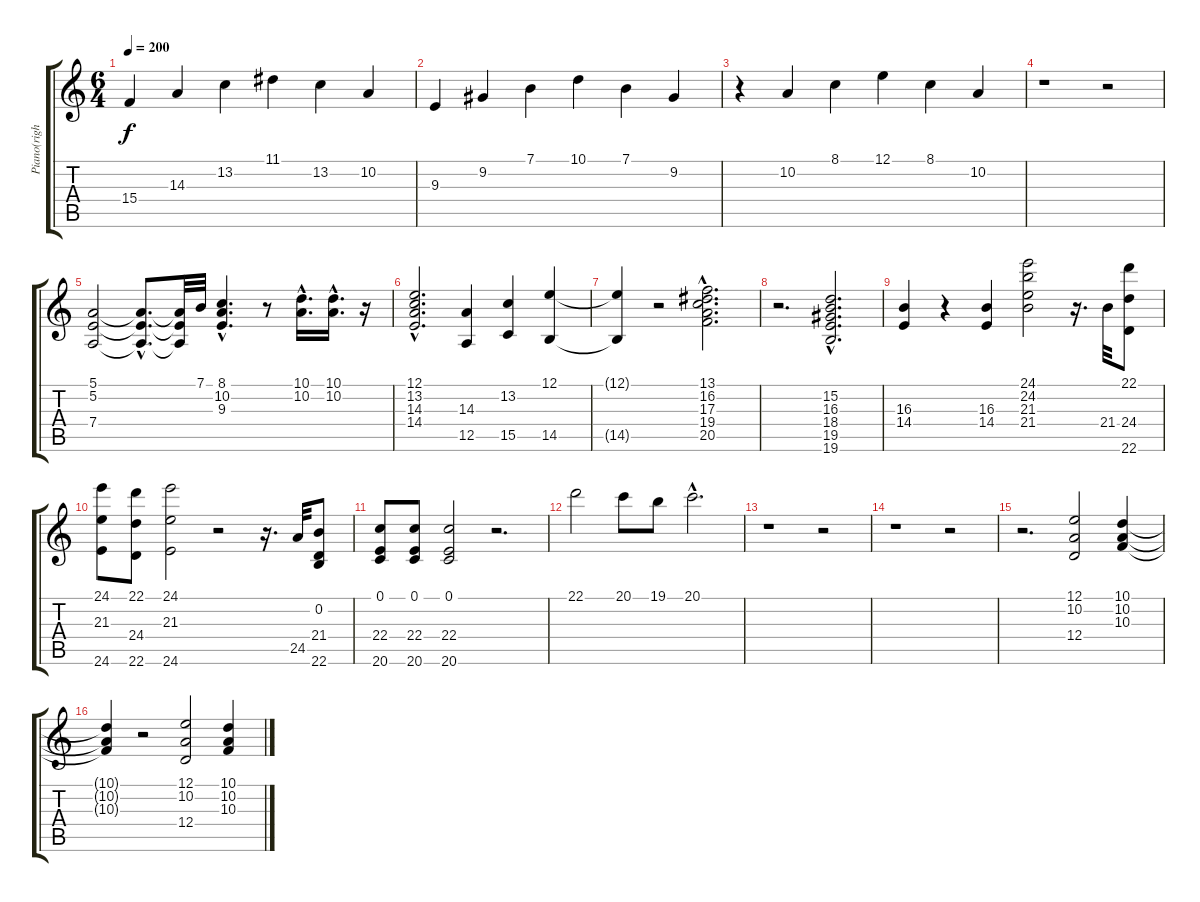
\track ("Piano(right)" "Piano(righ") {instrument acousticgrandpiano}
\staff {score tabs}
\tuning (E4 B3 G3 D3 A2 E2) {hide}
\ts (6 4)
\tempo 200
\clef g2
\ks c
15.4.4{dy f} 14.3.4 13.2.4 11.1.4 13.2.4 10.2.4 |
9.3.4 9.2.4 7.1.4 10.1.4 7.1.4 9.2.4 |
r.4 10.2.4 8.1.4 12.1.4 8.1.4 10.2.4 |
r.1 r.2 |
(5.1 5.2 7.4).2{volume 14} (5.1{hac t} 5.2{hac t} 7.4{hac t}).8{d} (5.1{t} 5.2{t} 7.4{t}).32 7.1.32{volume 12} (8.1{hac} 10.2{hac} 9.3{hac}).4{d} r.8 (10.1{hac} 10.2{hac}).16{d} (10.1{hac} 10.2{hac}).16{d} r.16 |
(12.1{hac} 13.2{hac} 14.3{hac} 14.4).2{d} (14.3 12.5).4 (13.2 15.5).4 (12.1 14.5).4 |
(12.1{t} 14.5{t}).4 r.2 (13.1{hac} 16.2{hac} 17.3{hac} 19.4{hac} 20.5{hac}).2{d} |
r.2{d} (15.2{hac} 16.3{hac} 18.4{hac} 19.5{hac} 19.6{hac}).2{d} |
(16.3 14.4).4 r.4 (16.3 14.4).4 (24.1 24.2 21.3 21.4).2{volume 15} r.16{d} 21.4.32{volume 12} (22.1 24.4 22.6).8 |
(24.1 21.3 24.6).8 (22.1 24.4 22.6).8 (24.1 21.3 24.6).2 r.2 r.16{d} 24.5.32 (0.2 21.4 22.6).8 |
(0.1 22.4 20.6).8 (0.1 22.4 20.6).8 (0.1 22.4 20.6).2 r.2{d} |
22.1.2{volume 16} 20.1.8 19.1.8 20.1{hac}.2{d volume 16} |
r.1 r.2 |
r.1 r.2 |
r.2{d} (12.1 10.2 12.4).2{volume 14} (10.1 10.2 10.3).4 |
(10.1{t} 10.2{t} 10.3{t}).4 r.2 (12.1 10.2 12.4).2 (10.1 10.2 10.3).4
